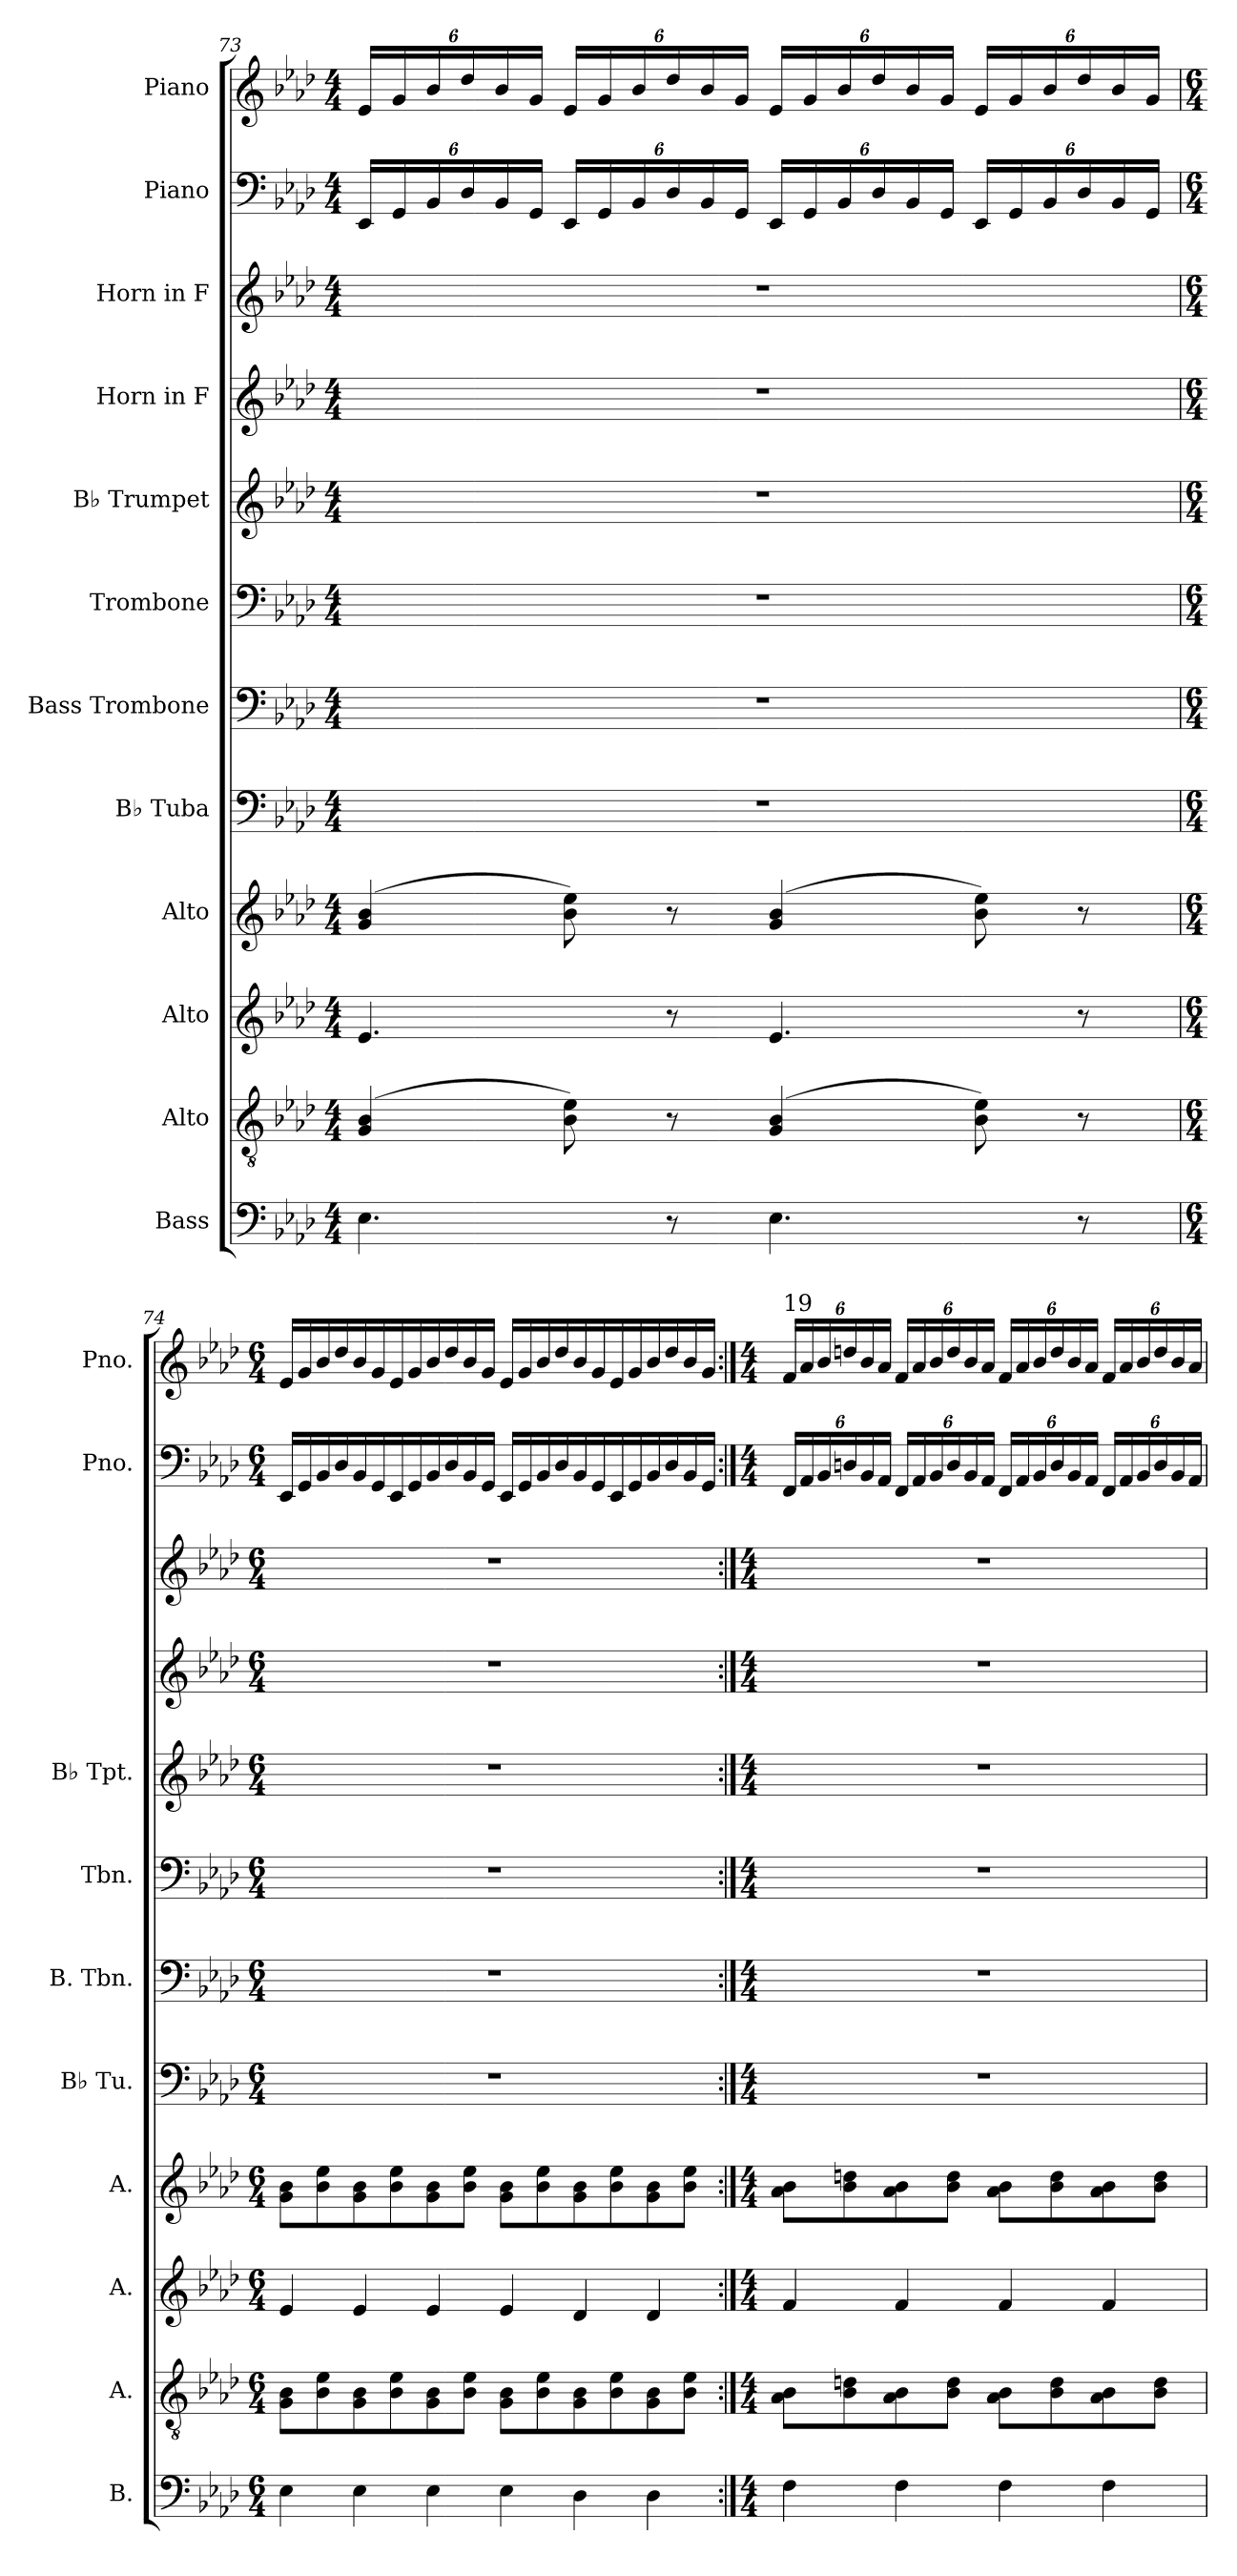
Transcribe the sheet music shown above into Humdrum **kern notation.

**kern	**kern	**kern	**kern	**kern	**kern	**kern	**kern	**kern	**kern	**kern	**kern
*part12	*part11	*part10	*part9	*part8	*part7	*part6	*part5	*part4	*part3	*part2	*part1
*staff12	*staff11	*staff10	*staff9	*staff8	*staff7	*staff6	*staff5	*staff4	*staff3	*staff2	*staff1
*I"Bass	*I"Alto	*I"Alto	*I"Alto	*I"B♭ Tuba	*I"Bass Trombone	*I"Trombone	*I"B♭ Trumpet	*I"Horn in F	*I"Horn in F	*I"Piano	*I"Piano
*I'B.	*I'A.	*I'A.	*I'A.	*I'B♭ Tu.	*I'B. Tbn.	*I'Tbn.	*I'B♭ Tpt.	*	*	*I'Pno.	*I'Pno.
!!LO:PB:g=z
*clefF4	*clefGv2	*clefG2	*clefG2	*clefF4	*clefF4	*clefF4	*clefG2	*clefG2	*clefG2	*clefF4	*clefG2
*	*	*	*	*	*	*	*ITrd1c2	*ITrd4c7	*ITrd4c7	*	*
*k[b-e-a-d-]	*k[b-e-a-d-]	*k[b-e-a-d-]	*k[b-e-a-d-]	*k[b-e-a-d-]	*k[b-e-a-d-]	*k[b-e-a-d-]	*k[b-e-a-d-g-c-]	*k[b-e-a-d-g-]	*k[b-e-a-d-g-]	*k[b-e-a-d-]	*k[b-e-a-d-]
*M4/4	*M4/4	*M4/4	*M4/4	*M4/4	*M4/4	*M4/4	*M4/4	*M4/4	*M4/4	*M4/4	*M4/4
*	*	*	*	*	*	*	*	*	*	*Xbrackettup	*Xbrackettup
=73	=73	=73	=73	=73	=73	=73	=73	=73	=73	=73	=73
4.E-\	(4G/ 4B-/	4.e-/	(4g/ 4b-/	1r	1r	1r	1r	1r	1r	24EE-/LL	24e-/LL
.	.	.	.	.	.	.	.	.	.	24GG/	24g/
.	.	.	.	.	.	.	.	.	.	24BB-/	24b-/
.	.	.	.	.	.	.	.	.	.	24D-/	24dd-/
.	.	.	.	.	.	.	.	.	.	24BB-/	24b-/
.	.	.	.	.	.	.	.	.	.	24GG/JJ	24g/JJ
.	8B-\ 8e-\)	.	8b-\ 8ee-\)	.	.	.	.	.	.	24EE-/LL	24e-/LL
.	.	.	.	.	.	.	.	.	.	24GG/	24g/
.	.	.	.	.	.	.	.	.	.	24BB-/	24b-/
8r	8r	8r	8r	.	.	.	.	.	.	24D-/	24dd-/
.	.	.	.	.	.	.	.	.	.	24BB-/	24b-/
.	.	.	.	.	.	.	.	.	.	24GG/JJ	24g/JJ
4.E-\	(4G/ 4B-/	4.e-/	(4g/ 4b-/	.	.	.	.	.	.	24EE-/LL	24e-/LL
.	.	.	.	.	.	.	.	.	.	24GG/	24g/
.	.	.	.	.	.	.	.	.	.	24BB-/	24b-/
.	.	.	.	.	.	.	.	.	.	24D-/	24dd-/
.	.	.	.	.	.	.	.	.	.	24BB-/	24b-/
.	.	.	.	.	.	.	.	.	.	24GG/JJ	24g/JJ
.	8B-\ 8e-\)	.	8b-\ 8ee-\)	.	.	.	.	.	.	24EE-/LL	24e-/LL
.	.	.	.	.	.	.	.	.	.	24GG/	24g/
.	.	.	.	.	.	.	.	.	.	24BB-/	24b-/
8r	8r	8r	8r	.	.	.	.	.	.	24D-/	24dd-/
.	.	.	.	.	.	.	.	.	.	24BB-/	24b-/
.	.	.	.	.	.	.	.	.	.	24GG/JJ	24g/JJ
!!LO:PB:g=z
=74	=74	=74	=74	=74	=74	=74	=74	=74	=74	=74	=74
*M6/4	*M6/4	*M6/4	*M6/4	*M6/4	*M6/4	*M6/4	*M6/4	*M6/4	*M6/4	*M6/4	*M6/4
4E-\	8G\ 8B-\L	4e-/	8g\ 8b-\L	1.r	1.r	1.r	1.r	1.r	1.r	16EE-/LL	16e-/LL
.	.	.	.	.	.	.	.	.	.	16GG/	16g/
.	8B-\ 8e-\	.	8b-\ 8ee-\	.	.	.	.	.	.	16BB-/	16b-/
.	.	.	.	.	.	.	.	.	.	16D-/	16dd-/
4E-\	8G\ 8B-\	4e-/	8g\ 8b-\	.	.	.	.	.	.	16BB-/	16b-/
.	.	.	.	.	.	.	.	.	.	16GG/	16g/
.	8B-\ 8e-\	.	8b-\ 8ee-\	.	.	.	.	.	.	16EE-/	16e-/
.	.	.	.	.	.	.	.	.	.	16GG/	16g/
4E-\	8G\ 8B-\	4e-/	8g\ 8b-\	.	.	.	.	.	.	16BB-/	16b-/
.	.	.	.	.	.	.	.	.	.	16D-/	16dd-/
.	8B-\ 8e-\J	.	8b-\ 8ee-\J	.	.	.	.	.	.	16BB-/	16b-/
.	.	.	.	.	.	.	.	.	.	16GG/JJ	16g/JJ
4E-\	8G\ 8B-\L	4e-/	8g\ 8b-\L	.	.	.	.	.	.	16EE-/LL	16e-/LL
.	.	.	.	.	.	.	.	.	.	16GG/	16g/
.	8B-\ 8e-\	.	8b-\ 8ee-\	.	.	.	.	.	.	16BB-/	16b-/
.	.	.	.	.	.	.	.	.	.	16D-/	16dd-/
4D-\	8G\ 8B-\	4d-/	8g\ 8b-\	.	.	.	.	.	.	16BB-/	16b-/
.	.	.	.	.	.	.	.	.	.	16GG/	16g/
.	8B-\ 8e-\	.	8b-\ 8ee-\	.	.	.	.	.	.	16EE-/	16e-/
.	.	.	.	.	.	.	.	.	.	16GG/	16g/
4D-\	8G\ 8B-\	4d-/	8g\ 8b-\	.	.	.	.	.	.	16BB-/	16b-/
.	.	.	.	.	.	.	.	.	.	16D-/	16dd-/
.	8B-\ 8e-\J	.	8b-\ 8ee-\J	.	.	.	.	.	.	16BB-/	16b-/
.	.	.	.	.	.	.	.	.	.	16GG/JJ	16g/JJ
!!LO:PB:g=z
=75:|!	=75:|!	=75:|!	=75:|!	=75:|!	=75:|!	=75:|!	=75:|!	=75:|!	=75:|!	=75:|!	=75:|!
*M4/4	*M4/4	*M4/4	*M4/4	*M4/4	*M4/4	*M4/4	*M4/4	*M4/4	*M4/4	*M4/4	*M4/4
!	!	!	!	!	!	!	!	!	!	!	!LO:TX:a:t=19
4F\	8A-\ 8B-\L	4f/	8a-\ 8b-\L	1r	1r	1r	1r	1r	1r	24FF/LL	24f/LL
.	.	.	.	.	.	.	.	.	.	24AA-/	24a-/
.	.	.	.	.	.	.	.	.	.	24BB-/	24b-/
.	8B-\ 8dn\	.	8b-\ 8ddn\	.	.	.	.	.	.	24Dn/	24ddn/
.	.	.	.	.	.	.	.	.	.	24BB-/	24b-/
.	.	.	.	.	.	.	.	.	.	24AA-/JJ	24a-/JJ
4F\	8A-\ 8B-\	4f/	8a-\ 8b-\	.	.	.	.	.	.	24FF/LL	24f/LL
.	.	.	.	.	.	.	.	.	.	24AA-/	24a-/
.	.	.	.	.	.	.	.	.	.	24BB-/	24b-/
.	8B-\ 8d\J	.	8b-\ 8dd\J	.	.	.	.	.	.	24D/	24dd/
.	.	.	.	.	.	.	.	.	.	24BB-/	24b-/
.	.	.	.	.	.	.	.	.	.	24AA-/JJ	24a-/JJ
4F\	8A-\ 8B-\L	4f/	8a-\ 8b-\L	.	.	.	.	.	.	24FF/LL	24f/LL
.	.	.	.	.	.	.	.	.	.	24AA-/	24a-/
.	.	.	.	.	.	.	.	.	.	24BB-/	24b-/
.	8B-\ 8d\	.	8b-\ 8dd\	.	.	.	.	.	.	24D/	24dd/
.	.	.	.	.	.	.	.	.	.	24BB-/	24b-/
.	.	.	.	.	.	.	.	.	.	24AA-/JJ	24a-/JJ
4F\	8A-\ 8B-\	4f/	8a-\ 8b-\	.	.	.	.	.	.	24FF/LL	24f/LL
.	.	.	.	.	.	.	.	.	.	24AA-/	24a-/
.	.	.	.	.	.	.	.	.	.	24BB-/	24b-/
.	8B-\ 8d\J	.	8b-\ 8dd\J	.	.	.	.	.	.	24D/	24dd/
.	.	.	.	.	.	.	.	.	.	24BB-/	24b-/
.	.	.	.	.	.	.	.	.	.	24AA-/JJ	24a-/JJ
=	=	=	=	=	=	=	=	=	=	=	=
*-	*-	*-	*-	*-	*-	*-	*-	*-	*-	*-	*-
